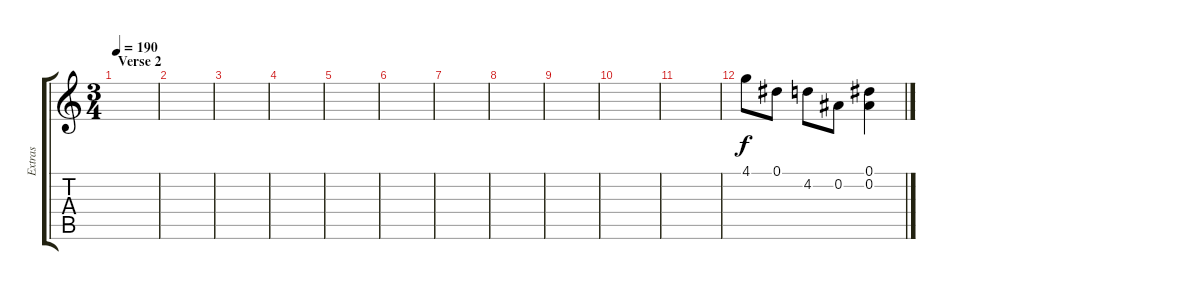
\track ("Extras" "Extras") {instrument distortionguitar}
\staff {score tabs}
\tuning (Eb4 Bb3 Gb3 Db3 Ab2 Db2) {hide}
\ts (3 4)
\section ("" "Verse 2")
\tempo 190
\clef g2
\ks c
|
|
|
|
|
|
|
|
|
|
|
4.1.8 0.1.8 4.2.8 0.2.8 (0.1 0.2).4
